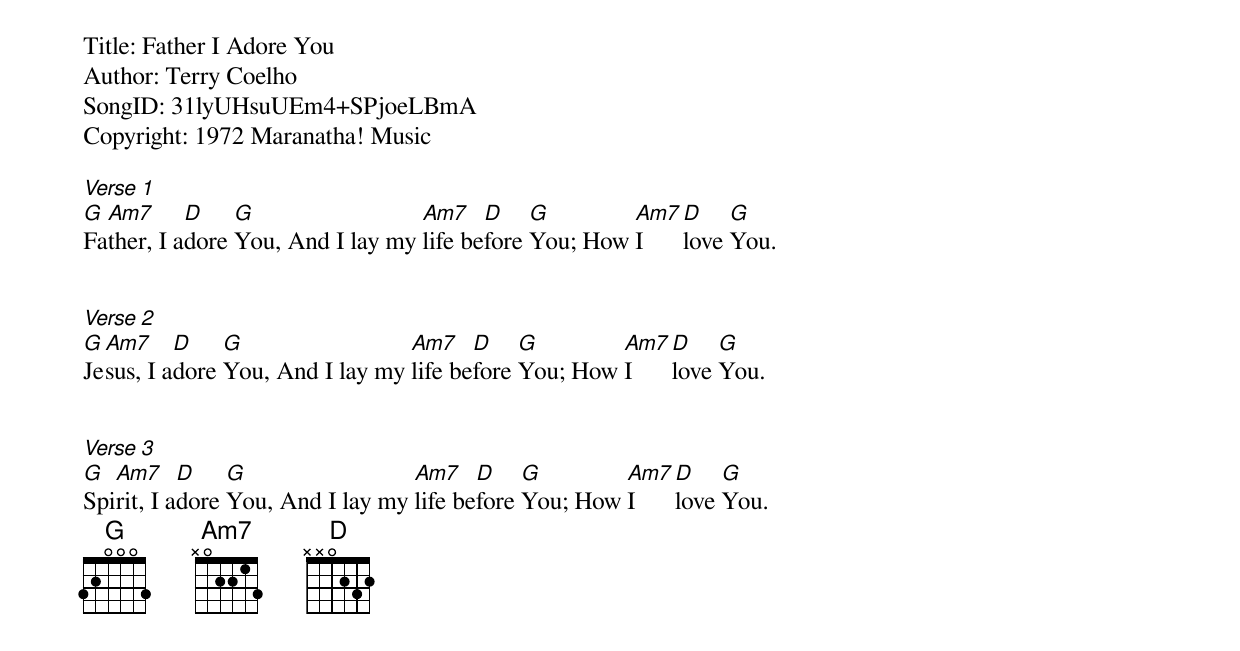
Title: Father I Adore You
Author: Terry Coelho
SongID: 31lyUHsuUEm4+SPjoeLBmA
Copyright: 1972 Maranatha! Music

[Verse 1]
[G]Fa[Am7]ther, I a[D]dore [G]You, And I lay my [Am7]life be[D]fore [G]You; How [Am7]I [D]love [G]You.


[Verse 2]
[G]Je[Am7]sus, I a[D]dore [G]You, And I lay my [Am7]life be[D]fore [G]You; How [Am7]I [D]love [G]You.


[Verse 3]
[G]Spi[Am7]rit, I a[D]dore [G]You, And I lay my [Am7]life be[D]fore [G]You; How [Am7]I [D]love [G]You.
